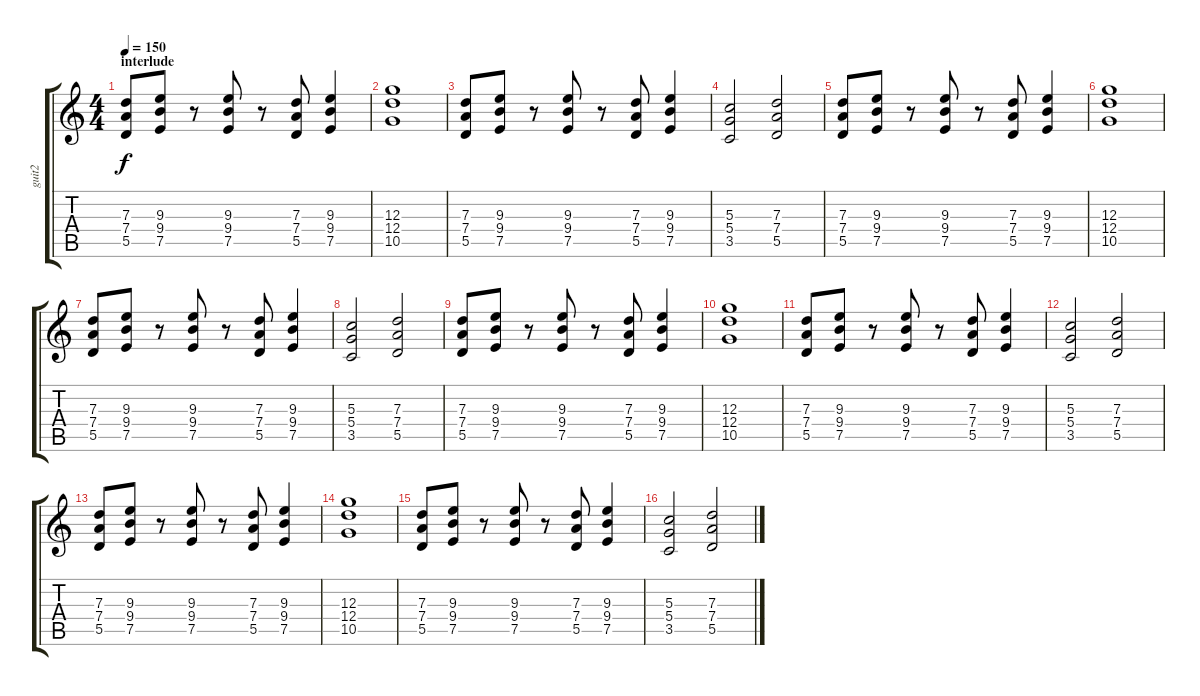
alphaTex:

\track ("guit2" "guit2") {instrument distortionguitar}
\staff {score tabs}
\tuning (E4 B3 G3 D3 A2 E2) {hide}
\ts (4 4)
\section ("" "interlude")
\tempo 150
\clef g2
\ks c
(7.3 7.4 5.5).8{dy f} (9.3 9.4 7.5).8 r.8 (9.3 9.4 7.5).8 r.8 (7.3 7.4 5.5).8 (9.3 9.4 7.5).4 |
(12.3 12.4 10.5).1 |
(7.3 7.4 5.5).8 (9.3 9.4 7.5).8 r.8 (9.3 9.4 7.5).8 r.8 (7.3 7.4 5.5).8 (9.3 9.4 7.5).4 |
(5.3 5.4 3.5).2 (7.3 7.4 5.5).2 |
(7.3 7.4 5.5).8 (9.3 9.4 7.5).8 r.8 (9.3 9.4 7.5).8 r.8 (7.3 7.4 5.5).8 (9.3 9.4 7.5).4 |
(12.3 12.4 10.5).1 |
(7.3 7.4 5.5).8 (9.3 9.4 7.5).8 r.8 (9.3 9.4 7.5).8 r.8 (7.3 7.4 5.5).8 (9.3 9.4 7.5).4 |
(5.3 5.4 3.5).2 (7.3 7.4 5.5).2 |
(7.3 7.4 5.5).8 (9.3 9.4 7.5).8 r.8 (9.3 9.4 7.5).8 r.8 (7.3 7.4 5.5).8 (9.3 9.4 7.5).4 |
(12.3 12.4 10.5).1 |
(7.3 7.4 5.5).8 (9.3 9.4 7.5).8 r.8 (9.3 9.4 7.5).8 r.8 (7.3 7.4 5.5).8 (9.3 9.4 7.5).4 |
(5.3 5.4 3.5).2 (7.3 7.4 5.5).2 |
(7.3 7.4 5.5).8 (9.3 9.4 7.5).8 r.8 (9.3 9.4 7.5).8 r.8 (7.3 7.4 5.5).8 (9.3 9.4 7.5).4 |
(12.3 12.4 10.5).1 |
(7.3 7.4 5.5).8 (9.3 9.4 7.5).8 r.8 (9.3 9.4 7.5).8 r.8 (7.3 7.4 5.5).8 (9.3 9.4 7.5).4 |
(5.3 5.4 3.5).2 (7.3 7.4 5.5).2
